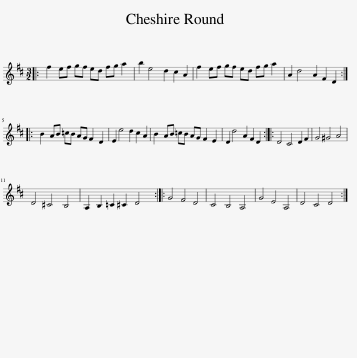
X:1
L:1/8
M:3/2
I:linebreak $
K:D
V:1 treble
V:1
|: f2 ef gf ed fg a2 | b2 e4 d2 c2 A2 | f2 ef gf ed fg a2 | A2 d4 A2 F2 D2 ::$ B2 AB =cB AG F2 D2 | %5
 E2 e4 d2 c2 A2 | B2 AB =cB AG F2 E2 | D2 d4 A2 F2 D2 :: D4 C4 D2 F2 | G4 ^G4 A4 |$ %10
 D4 ^C4 B,4 | A,2 B,2 =C2 ^C2 D4 :: G4 F4 D4 | C4 B,4 A,4 | G4 E4 A,4 | %15
 D4 C4 D4 :| %16
